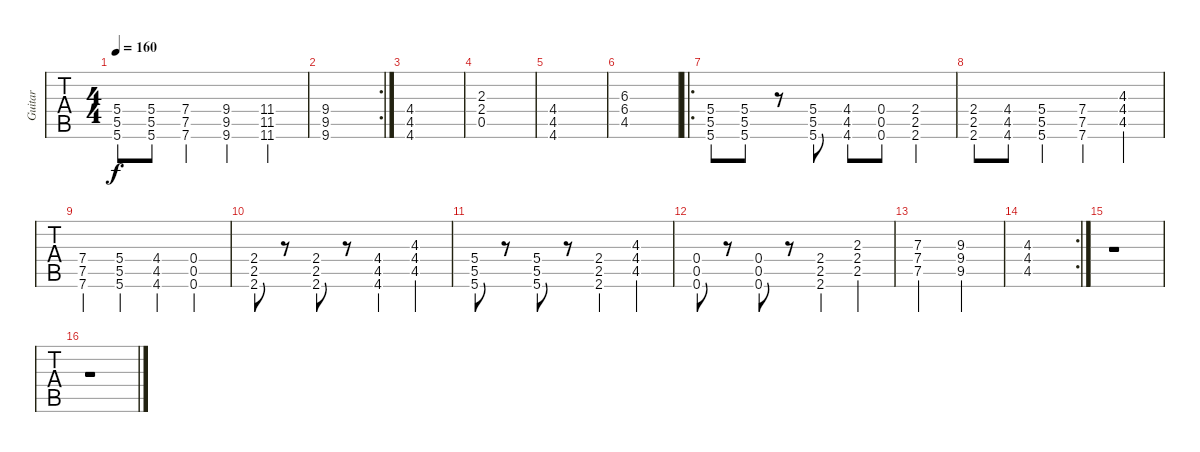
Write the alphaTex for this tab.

\track ("Guitar" "Guitar") {instrument overdrivenguitar}
\staff {tabs}
\tuning (D4 A3 F3 C3 G2 C2) {hide}
\ts (4 4)
\tempo 160
\clef g2
\ks c
(5.4 5.5 5.6).8{dy f} (5.4 5.5 5.6).8 (7.4 7.5 7.6).4 (9.4 9.5 9.6).4 (11.4 11.5 11.6).4 |
\rc 2
(9.4 9.5 9.6).1 |
(4.4 4.5 4.6).1 |
(2.3 2.4 0.5).1 |
(4.4 4.5 4.6).1 |
(6.3 6.4 4.5).1 |
\ro
(5.4 5.5 5.6).8 (5.4 5.5 5.6).8 r.8 (5.4 5.5 5.6).8 (4.4 4.5 4.6).8 (0.4 0.5 0.6).8 (2.4 2.5 2.6).4 |
(2.4 2.5 2.6).8 (4.4 4.5 4.6).8 (5.4 5.5 5.6).4 (7.4 7.5 7.6).4 (4.3 4.4 4.5).4 |
(7.4 7.5 7.6).4 (5.4 5.5 5.6).4 (4.4 4.5 4.6).4 (0.4 0.5 0.6).4 |
(2.4 2.5 2.6).8 r.8 (2.4 2.5 2.6).8 r.8 (4.4 4.5 4.6).4 (4.3 4.4 4.5).4 |
(5.4 5.5 5.6).8 r.8 (5.4 5.5 5.6).8 r.8 (2.4 2.5 2.6).4 (4.3 4.4 4.5).4 |
(0.4 0.5 0.6).8 r.8 (0.4 0.5 0.6).8 r.8 (2.4 2.5 2.6).4 (2.3 2.4 2.5).4 |
(7.3 7.4 7.5).2 (9.3 9.4 9.5).2 |
\rc 2
(4.3 4.4 4.5).1 |
r.1 |
r.1
